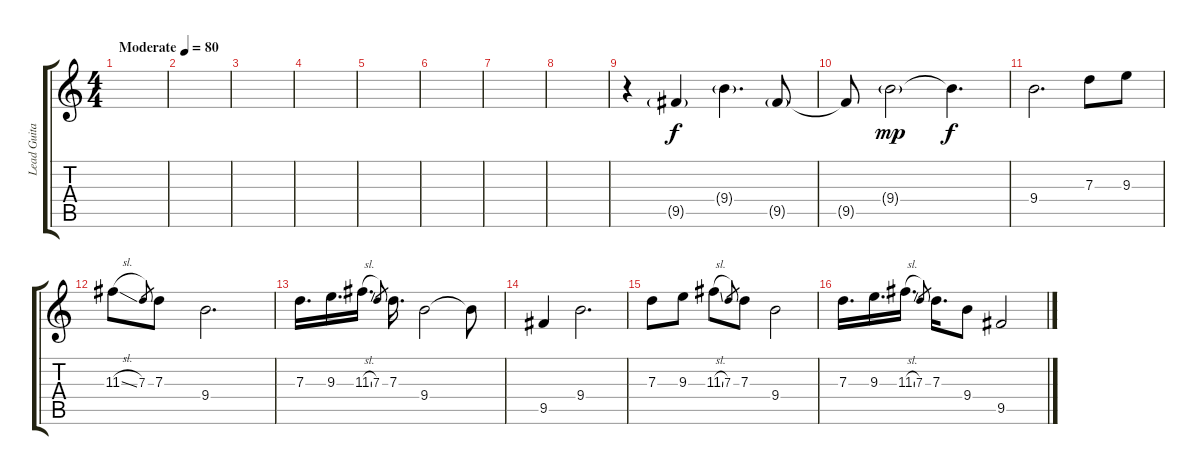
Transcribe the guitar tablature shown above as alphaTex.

\track ("Lead Guitar" "Lead Guita") {mute instrument acousticguitarsteel}
\staff {score tabs}
\tuning (E4 B3 G3 D3 A2 E2) {hide}
\ts (4 4)
\tempo (80 "Moderate")
\clef g2
\ks c
|
|
|
|
|
|
|
|
r.4 9.5{g}.4 9.4{g}.4{d} 9.5{g}.8 |
9.5{t}.8{dy f} 9.4{g}.2{dy mp} 9.4{t}.4{d dy f} |
9.4.2{d} 7.3.8 9.3.8 |
11.3{sl}.8 7.3.8{gr} 7.3.8 9.4.2{d} |
7.3.16{d} 9.3.16{d} 11.3{sl}.16{d} 7.3.8{gr} 7.3.16{d} 9.4.2 9.4{t}.8 |
9.5.4 9.4.2{d} |
7.3.8 9.3.8 11.3{sl}.8 7.3.8{gr} 7.3.8 9.4.2 |
7.3.16{d} 9.3.16{d} 11.3{sl}.16{d} 7.3.8{gr} 7.3.16{d} 9.4.8 9.5.2
